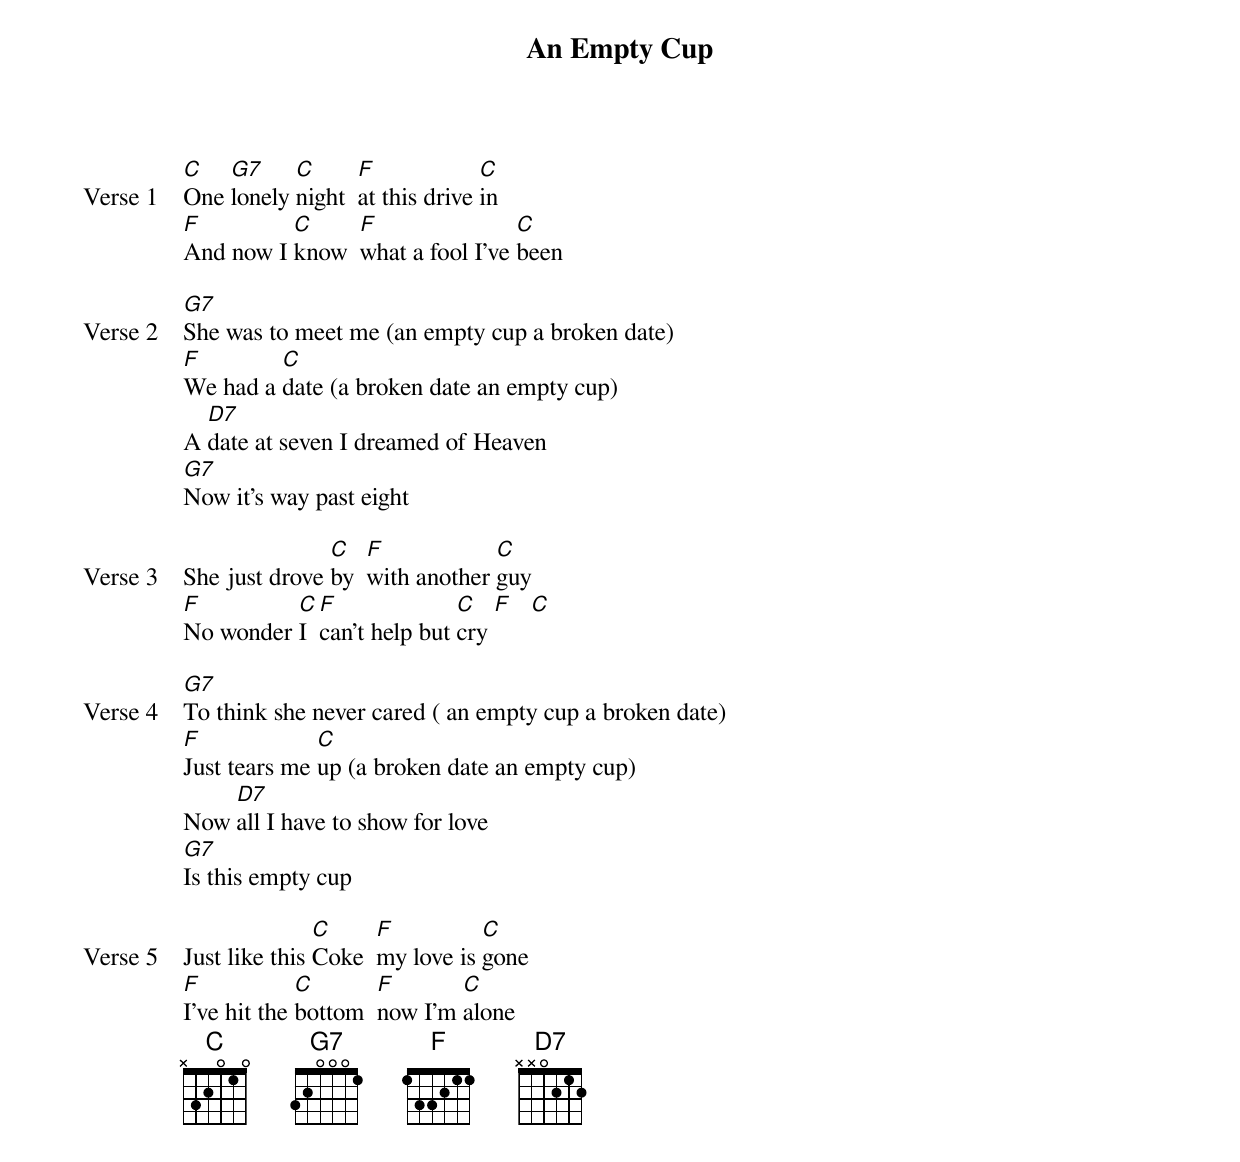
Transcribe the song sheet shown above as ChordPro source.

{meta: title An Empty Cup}
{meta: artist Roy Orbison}
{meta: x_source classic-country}
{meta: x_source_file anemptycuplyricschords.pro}
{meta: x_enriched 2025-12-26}

{start_of_verse: Verse 1}
[C]One [G7]lonely [C]night  [F]at this drive [C]in
[F]And now I [C]know  [F]what a fool I've [C]been
{end_of_verse}

{start_of_verse: Verse 2}
[G7]She was to meet me (an empty cup a broken date)
[F]We had a [C]date (a broken date an empty cup)
A [D7]date at seven I dreamed of Heaven
[G7]Now it's way past eight
{end_of_verse}

{start_of_verse: Verse 3}
She just drove [C]by  [F]with another [C]guy
[F]No wonder [C]I  [F]can't help but [C]cry [F]   [C]
{end_of_verse}

{start_of_verse: Verse 4}
[G7]To think she never cared ( an empty cup a broken date)
[F]Just tears me [C]up (a broken date an empty cup)
Now [D7]all I have to show for love
[G7]Is this empty cup
{end_of_verse}

{start_of_verse: Verse 5}
Just like this [C]Coke  [F]my love is [C]gone
[F]I've hit the [C]bottom  [F]now I'm [C]alone
{end_of_verse}
